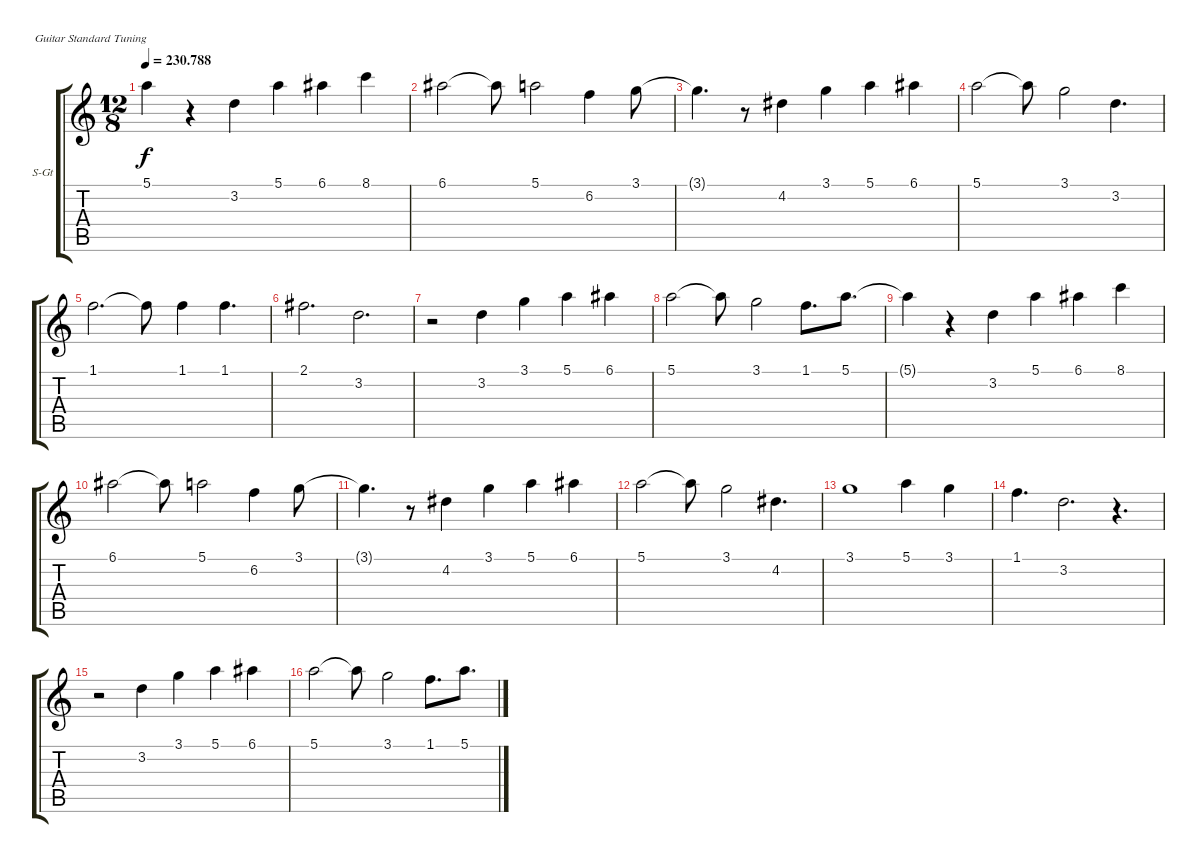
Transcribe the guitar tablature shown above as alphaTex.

\bracketExtendMode groupsimilarinstruments
\firstSystemTrackNameOrientation horizontal
\otherSystemsTrackNameOrientation horizontal
\track ("Вокал" "S-Gt") {instrument lead6voice}
\staff {score tabs}
\tuning (E4 B3 G3 D3 A2 E2)
\displaytranspose 12
\ts (12 8)
\tempo
230.788
\accidentals auto
\clef g2
\ottava regular
\simile none
\ks c
5.1{t}.4{dy f} r.4 3.2.4 5.1.4 6.1.4 8.1.4 |
6.1.2 6.1{t}.8 5.1.2 6.2.4 3.1.8 |
3.1{t}.4{d} r.8 4.2.4 3.1.4 5.1.4 6.1.4 |
5.1.2 5.1{t}.8 3.1.2 3.2.4{d} |
1.1.2{d} 1.1{t}.8 1.1.4 1.1.4{d} |
2.1.2{d} 3.2.2{d} |
r.2 3.2.4 3.1.4 5.1.4 6.1.4 |
5.1.2 5.1{t}.8 3.1.2 1.1.8{d} 5.1.8{d} |
5.1{t}.4 r.4 3.2.4 5.1.4 6.1.4 8.1.4 |
6.1.2 6.1{t}.8 5.1.2 6.2.4 3.1.8 |
3.1{t}.4{d} r.8 4.2.4 3.1.4 5.1.4 6.1.4 |
5.1.2 5.1{t}.8 3.1.2 4.2.4{d} |
3.1.1 5.1.4 3.1.4 |
1.1.4{d} 3.2.2{d} r.4{d} |
r.2 3.2.4 3.1.4 5.1.4 6.1.4 |
5.1.2 5.1{t}.8 3.1.2 1.1.8{d} 5.1.8{d}
